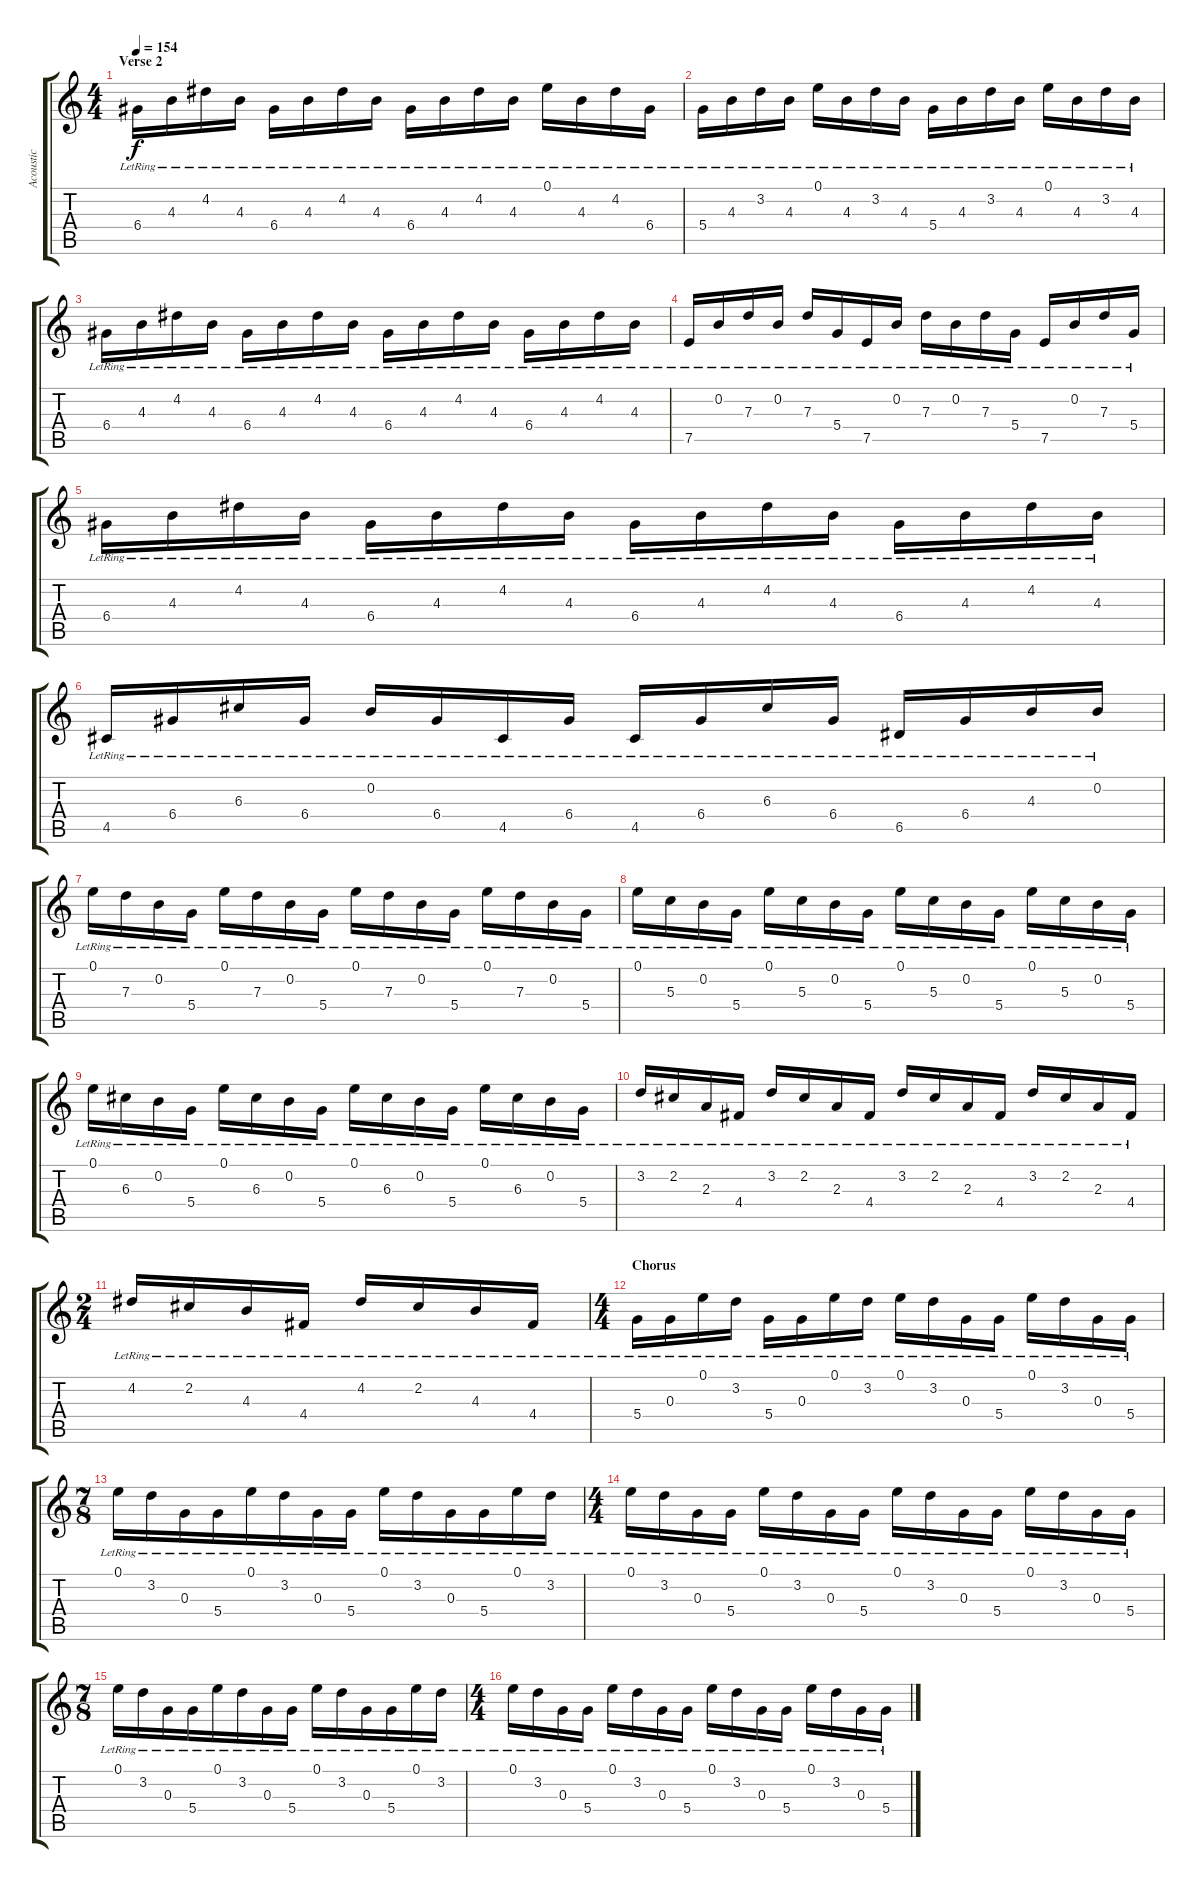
\track ("Acoustic" "Acoustic") {instrument acousticguitarnylon}
\staff {score tabs}
\tuning (E4 B3 G3 D3 A2 E2) {hide}
\ts (4 4)
\section ("" "Verse 2")
\tempo 154
\clef g2
\ks c
6.4{lr}.16{dy f} 4.3{lr}.16 4.2{lr}.16 4.3{lr}.16 6.4{lr}.16 4.3{lr}.16 4.2{lr}.16 4.3{lr}.16 6.4{lr}.16 4.3{lr}.16 4.2{lr}.16 4.3{lr}.16 0.1{lr}.16 4.3{lr}.16 4.2{lr}.16 6.4{lr}.16 |
5.4{lr}.16 4.3{lr}.16 3.2{lr}.16 4.3{lr}.16 0.1{lr}.16 4.3{lr}.16 3.2{lr}.16 4.3{lr}.16 5.4{lr}.16 4.3{lr}.16 3.2{lr}.16 4.3{lr}.16 0.1{lr}.16 4.3{lr}.16 3.2{lr}.16 4.3{lr}.16 |
6.4{lr}.16 4.3{lr}.16 4.2{lr}.16 4.3{lr}.16 6.4{lr}.16 4.3{lr}.16 4.2{lr}.16 4.3{lr}.16 6.4{lr}.16 4.3{lr}.16 4.2{lr}.16 4.3{lr}.16 6.4{lr}.16 4.3{lr}.16 4.2{lr}.16 4.3{lr}.16 |
7.5{lr}.16 0.2{lr}.16 7.3{lr}.16 0.2{lr}.16 7.3{lr}.16 5.4{lr}.16 7.5{lr}.16 0.2{lr}.16 7.3{lr}.16 0.2{lr}.16 7.3{lr}.16 5.4{lr}.16 7.5{lr}.16 0.2{lr}.16 7.3{lr}.16 5.4{lr}.16 |
6.4{lr}.16 4.3{lr}.16 4.2{lr}.16 4.3{lr}.16 6.4{lr}.16 4.3{lr}.16 4.2{lr}.16 4.3{lr}.16 6.4{lr}.16 4.3{lr}.16 4.2{lr}.16 4.3{lr}.16 6.4{lr}.16 4.3{lr}.16 4.2{lr}.16 4.3{lr}.16 |
4.5{lr}.16 6.4{lr}.16 6.3{lr}.16 6.4{lr}.16 0.2{lr}.16 6.4{lr}.16 4.5{lr}.16 6.4{lr}.16 4.5{lr}.16 6.4{lr}.16 6.3{lr}.16 6.4{lr}.16 6.5{lr}.16 6.4{lr}.16 4.3{lr}.16 0.2{lr}.16 |
0.1{lr}.16 7.3{lr}.16 0.2{lr}.16 5.4{lr}.16 0.1{lr}.16 7.3{lr}.16 0.2{lr}.16 5.4{lr}.16 0.1{lr}.16 7.3{lr}.16 0.2{lr}.16 5.4{lr}.16 0.1{lr}.16 7.3{lr}.16 0.2{lr}.16 5.4{lr}.16 |
0.1{lr}.16 5.3{lr}.16 0.2{lr}.16 5.4{lr}.16 0.1{lr}.16 5.3{lr}.16 0.2{lr}.16 5.4{lr}.16 0.1{lr}.16 5.3{lr}.16 0.2{lr}.16 5.4{lr}.16 0.1{lr}.16 5.3{lr}.16 0.2{lr}.16 5.4{lr}.16 |
0.1{lr}.16 6.3{lr}.16 0.2{lr}.16 5.4{lr}.16 0.1{lr}.16 6.3{lr}.16 0.2{lr}.16 5.4{lr}.16 0.1{lr}.16 6.3{lr}.16 0.2{lr}.16 5.4{lr}.16 0.1{lr}.16 6.3{lr}.16 0.2{lr}.16 5.4{lr}.16 |
3.2{lr}.16 2.2{lr}.16 2.3{lr}.16 4.4{lr}.16 3.2{lr}.16 2.2{lr}.16 2.3{lr}.16 4.4{lr}.16 3.2{lr}.16 2.2{lr}.16 2.3{lr}.16 4.4{lr}.16 3.2{lr}.16 2.2{lr}.16 2.3{lr}.16 4.4{lr}.16 |
\ts (2 4)
4.2{lr}.16 2.2{lr}.16 4.3{lr}.16 4.4{lr}.16 4.2{lr}.16 2.2{lr}.16 4.3{lr}.16 4.4{lr}.16 |
\ts (4 4)
\section ("" "Chorus")
5.4{lr}.16 0.3{lr}.16 0.1{lr}.16 3.2{lr}.16 5.4{lr}.16 0.3{lr}.16 0.1{lr}.16 3.2{lr}.16 0.1{lr}.16 3.2{lr}.16 0.3{lr}.16 5.4{lr}.16 0.1{lr}.16 3.2{lr}.16 0.3{lr}.16 5.4{lr}.16 |
\ts (7 8)
0.1{lr}.16 3.2{lr}.16 0.3{lr}.16 5.4{lr}.16 0.1{lr}.16 3.2{lr}.16 0.3{lr}.16 5.4{lr}.16 0.1{lr}.16 3.2{lr}.16 0.3{lr}.16 5.4{lr}.16 0.1{lr}.16 3.2{lr}.16 |
\ts (4 4)
0.1{lr}.16 3.2{lr}.16 0.3{lr}.16 5.4{lr}.16 0.1{lr}.16 3.2{lr}.16 0.3{lr}.16 5.4{lr}.16 0.1{lr}.16 3.2{lr}.16 0.3{lr}.16 5.4{lr}.16 0.1{lr}.16 3.2{lr}.16 0.3{lr}.16 5.4{lr}.16 |
\ts (7 8)
0.1{lr}.16 3.2{lr}.16 0.3{lr}.16 5.4{lr}.16 0.1{lr}.16 3.2{lr}.16 0.3{lr}.16 5.4{lr}.16 0.1{lr}.16 3.2{lr}.16 0.3{lr}.16 5.4{lr}.16 0.1{lr}.16 3.2{lr}.16 |
\ts (4 4)
0.1{lr}.16 3.2{lr}.16 0.3{lr}.16 5.4{lr}.16 0.1{lr}.16 3.2{lr}.16 0.3{lr}.16 5.4{lr}.16 0.1{lr}.16 3.2{lr}.16 0.3{lr}.16 5.4{lr}.16 0.1{lr}.16 3.2{lr}.16 0.3{lr}.16 5.4{lr}.16
